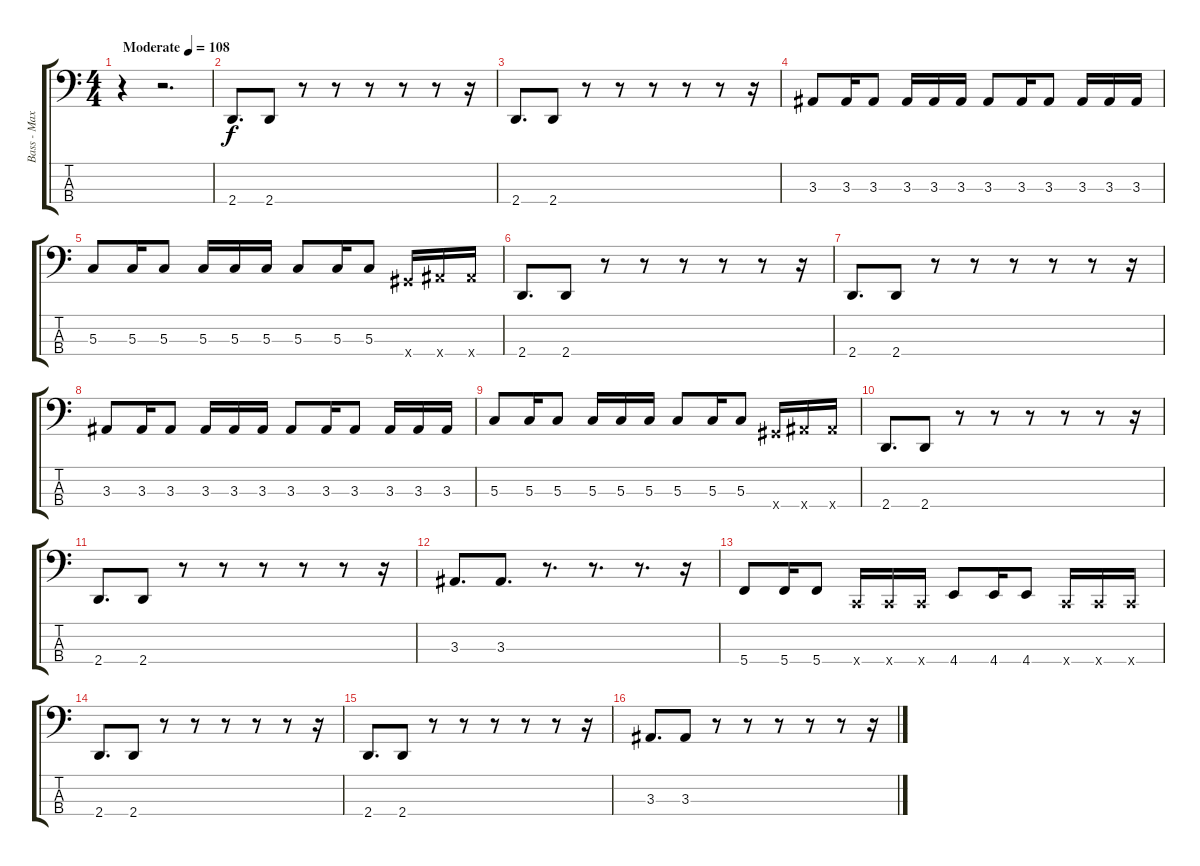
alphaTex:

\track ("Bass - Max Green" "Bass - Max") {instrument electricbasspick}
\staff {score tabs}
\tuning (F2 C2 G1 C1) {hide}
\ts (4 4)
\tempo (108 "Moderate")
\clef f4
\ks c
r.4{dy f instrument electricbasspick} r.2{d} |
2.4.8{d} 2.4.8 r.8 r.8 r.8 r.8 r.8 r.16 |
2.4.8{d} 2.4.8 r.8 r.8 r.8 r.8 r.8 r.16 |
3.3.8 3.3.16 3.3.8 3.3.16 3.3.16 3.3.16 3.3.8 3.3.16 3.3.8 3.3.16 3.3.16 3.3.16 |
5.3.8 5.3.16 5.3.8 5.3.16 5.3.16 5.3.16 5.3.8 5.3.16 5.3.8 8.4{x}.16 10.4{x}.16 10.4{x}.16 |
2.4.8{d} 2.4.8 r.8 r.8 r.8 r.8 r.8 r.16 |
2.4.8{d} 2.4.8 r.8 r.8 r.8 r.8 r.8 r.16 |
3.3.8 3.3.16 3.3.8 3.3.16 3.3.16 3.3.16 3.3.8 3.3.16 3.3.8 3.3.16 3.3.16 3.3.16 |
5.3.8 5.3.16 5.3.8 5.3.16 5.3.16 5.3.16 5.3.8 5.3.16 5.3.8 8.4{x}.16 10.4{x}.16 10.4{x}.16 |
2.4.8{d} 2.4.8 r.8 r.8 r.8 r.8 r.8 r.16 |
2.4.8{d} 2.4.8 r.8 r.8 r.8 r.8 r.8 r.16 |
3.3.8{d} 3.3.8{d} r.8{d} r.8{d} r.8{d} r.16 |
5.4.8 5.4.16 5.4.8 0.4{x}.16 0.4{x}.16 0.4{x}.16 4.4.8 4.4.16 4.4.8 0.4{x}.16 0.4{x}.16 0.4{x}.16 |
2.4.8{d} 2.4.8 r.8 r.8 r.8 r.8 r.8 r.16 |
2.4.8{d} 2.4.8 r.8 r.8 r.8 r.8 r.8 r.16 |
3.3.8{d} 3.3.8 r.8 r.8 r.8 r.8 r.8 r.16
